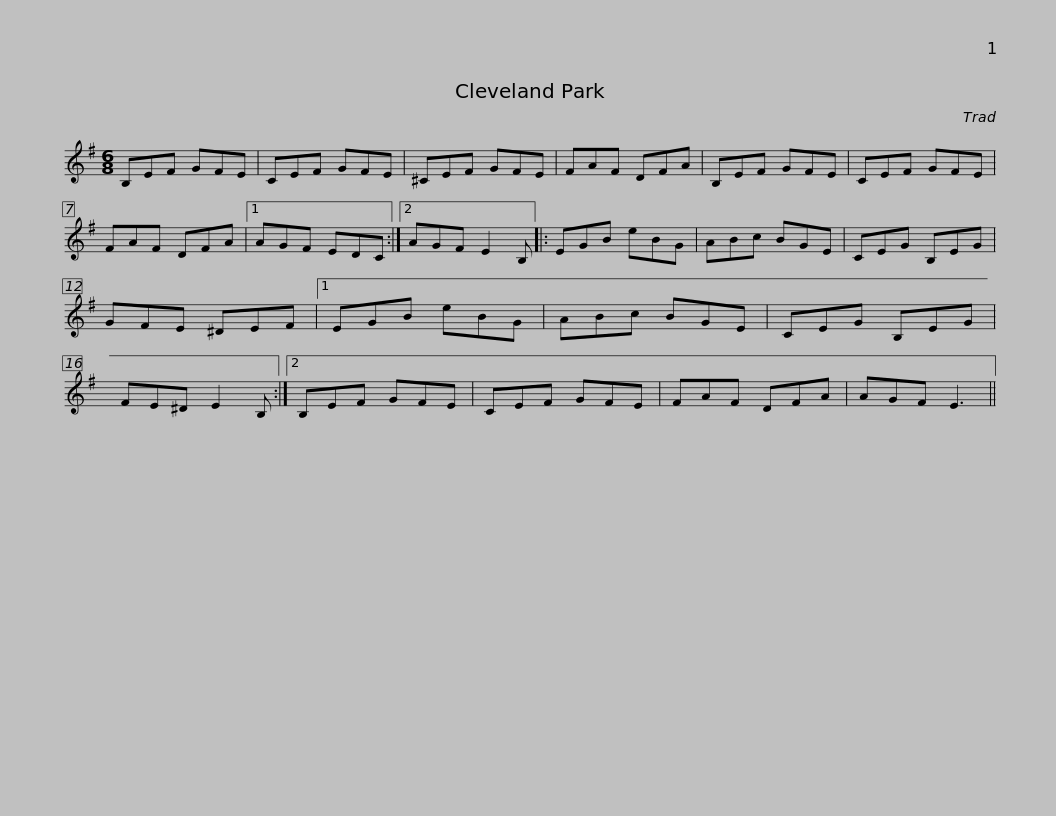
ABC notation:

X:1
L:1/8
M:6/8
I:linebreak $
K:Emin
V:1 treble
V:1
 B,EF GFE | CEF GFE | ^CEF GFE | FAF DFA | B,EF GFE | %5
 CEF GFE | FAF DFA |1$ AGF EDC :|2 AGF E2 B, |: EGB eBG | %10
 ABc BGE | CEG B,EG | GFE ^DEF |1 EGB eBG |$ ABc BGE | %15
 CEG B,EG | FE^D E2 B, :|2 B,EF GFE | CEF GFE | FAF DFA | %20
 AGF E3 || %21
